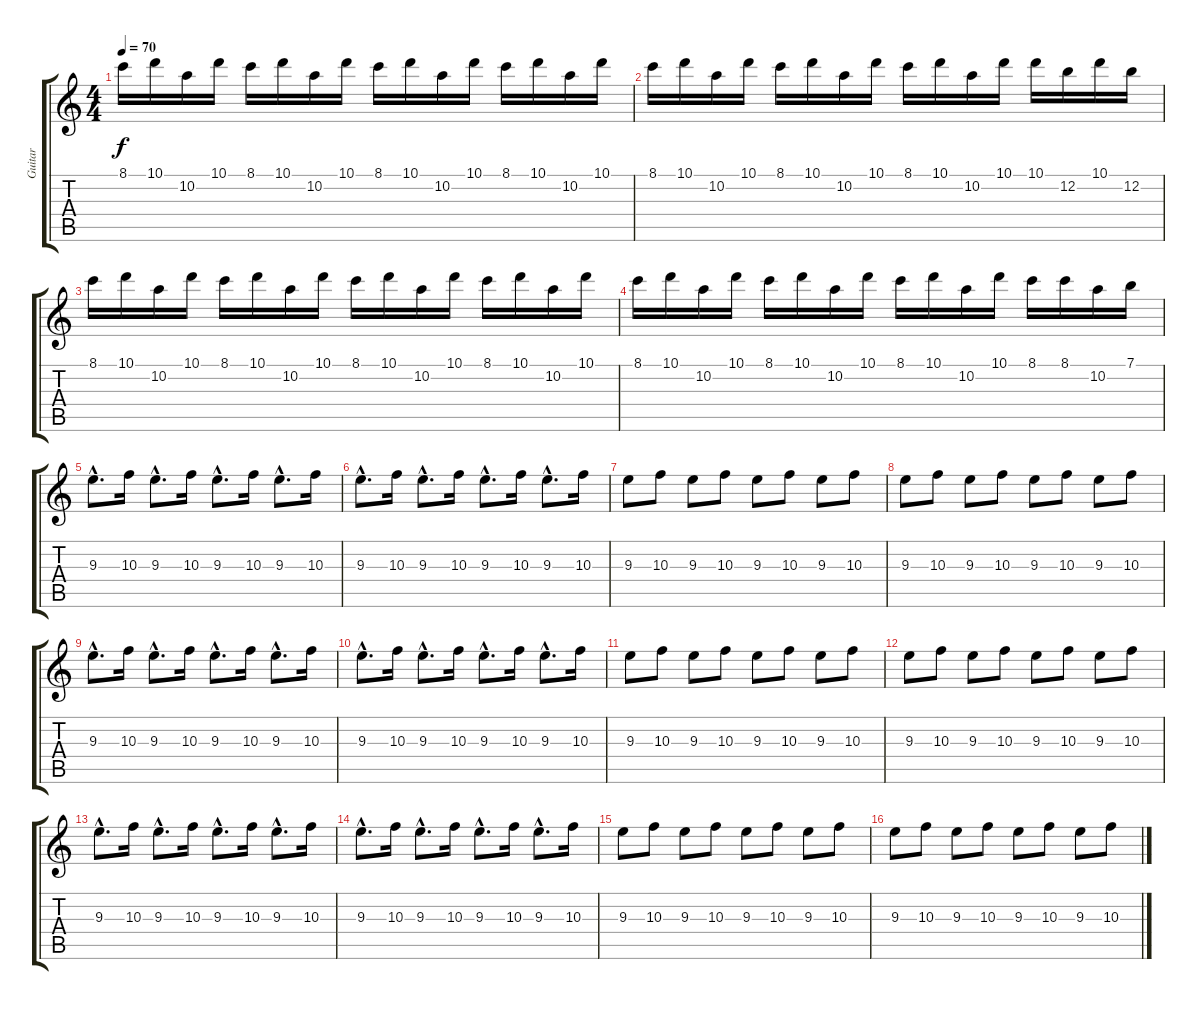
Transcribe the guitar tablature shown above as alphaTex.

\track ("Guitar" "Guitar") {instrument overdrivenguitar}
\staff {score tabs}
\tuning (E4 B3 G3 D3 A2 D2) {hide}
\ts (4 4)
\tempo 70
\clef g2
\ks c
8.1.16{dy f} 10.1.16 10.2.16 10.1.16 8.1.16 10.1.16 10.2.16 10.1.16 8.1.16 10.1.16 10.2.16 10.1.16 8.1.16 10.1.16 10.2.16 10.1.16 |
8.1.16 10.1.16 10.2.16 10.1.16 8.1.16 10.1.16 10.2.16 10.1.16 8.1.16 10.1.16 10.2.16 10.1.16 10.1.16 12.2.16 10.1.16 12.2.16 |
8.1.16 10.1.16 10.2.16 10.1.16 8.1.16 10.1.16 10.2.16 10.1.16 8.1.16 10.1.16 10.2.16 10.1.16 8.1.16 10.1.16 10.2.16 10.1.16 |
8.1.16 10.1.16 10.2.16 10.1.16 8.1.16 10.1.16 10.2.16 10.1.16 8.1.16 10.1.16 10.2.16 10.1.16 8.1.16 8.1.16 10.2.16 7.1.16 |
9.3{hac}.8{d} 10.3.16 9.3{hac}.8{d} 10.3.16 9.3{hac}.8{d} 10.3.16 9.3{hac}.8{d} 10.3.16 |
9.3{hac}.8{d} 10.3.16 9.3{hac}.8{d} 10.3.16 9.3{hac}.8{d} 10.3.16 9.3{hac}.8{d} 10.3.16 |
9.3.8 10.3.8 9.3.8 10.3.8 9.3.8 10.3.8 9.3.8 10.3.8 |
9.3.8 10.3.8 9.3.8 10.3.8 9.3.8 10.3.8 9.3.8 10.3.8 |
9.3{hac}.8{d} 10.3.16 9.3{hac}.8{d} 10.3.16 9.3{hac}.8{d} 10.3.16 9.3{hac}.8{d} 10.3.16 |
9.3{hac}.8{d} 10.3.16 9.3{hac}.8{d} 10.3.16 9.3{hac}.8{d} 10.3.16 9.3{hac}.8{d} 10.3.16 |
9.3.8 10.3.8 9.3.8 10.3.8 9.3.8 10.3.8 9.3.8 10.3.8 |
9.3.8 10.3.8 9.3.8 10.3.8 9.3.8 10.3.8 9.3.8 10.3.8 |
9.3{hac}.8{d} 10.3.16 9.3{hac}.8{d} 10.3.16 9.3{hac}.8{d} 10.3.16 9.3{hac}.8{d} 10.3.16 |
9.3{hac}.8{d} 10.3.16 9.3{hac}.8{d} 10.3.16 9.3{hac}.8{d} 10.3.16 9.3{hac}.8{d} 10.3.16 |
9.3.8 10.3.8 9.3.8 10.3.8 9.3.8 10.3.8 9.3.8 10.3.8 |
9.3.8 10.3.8 9.3.8 10.3.8 9.3.8 10.3.8 9.3.8 10.3.8
